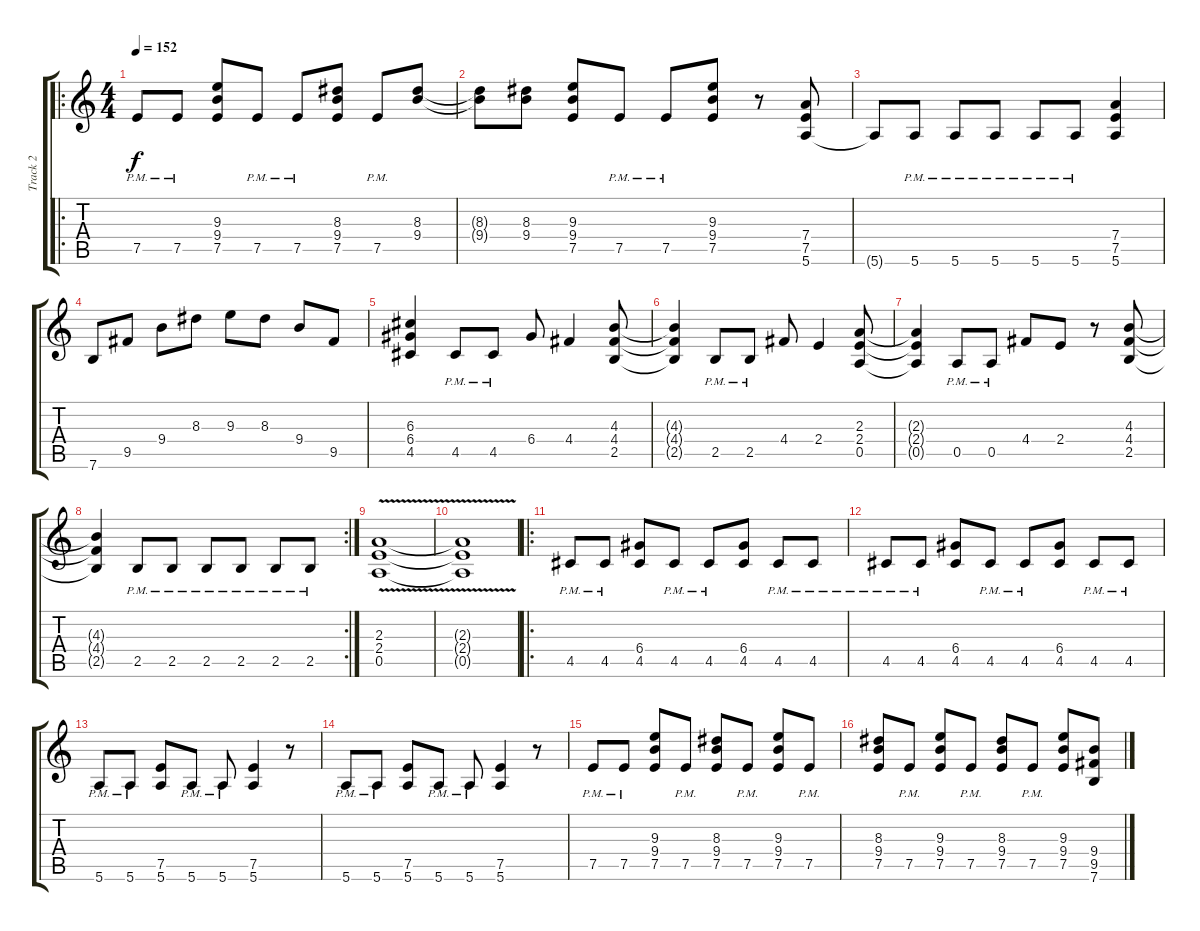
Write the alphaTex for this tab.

\track ("Track 2" "Track 2") {instrument distortionguitar}
\staff {score tabs}
\tuning (E4 B3 G3 D3 A2 E2) {hide}
\ro
\ts (4 4)
\tempo 152
\clef g2
\ks c
7.5{pm}.8{dy f instrument distortionguitar} 7.5{pm}.8 (9.3 9.4 7.5).8 7.5{pm}.8 7.5{pm}.8 (8.3 9.4 7.5).8 7.5{pm}.8 (8.3 9.4).8 |
(8.3{t} 9.4{t}).8 (8.3 9.4).8 (9.3 9.4 7.5).8 7.5{pm}.8 7.5{pm}.8 (9.3 9.4 7.5).8 r.8 (7.4 7.5 5.6).8 |
5.6{t}.8 5.6{pm}.8 5.6{pm}.8 5.6{pm}.8 5.6{pm}.8 5.6{pm}.8 (7.4 7.5 5.6).4 |
7.6.8 9.5.8 9.4.8 8.3.8 9.3.8 8.3.8 9.4.8 9.5.8 |
(6.3 6.4 4.5).4 4.5{pm}.8 4.5{pm}.8 6.4.8 4.4.4 (4.3 4.4 2.5).8 |
(4.3{t} 4.4{t} 2.5{t}).4 2.5{pm}.8 2.5{pm}.8 4.4.8 2.4.4 (2.3 2.4 0.5).8 |
(2.3{t} 2.4{t} 0.5{t}).4 0.5{pm}.8 0.5{pm}.8 4.4.8 2.4.8 r.8 (4.3 4.4 2.5).8 |
\rc 2
(4.3{t} 4.4{t} 2.5{t}).4 2.5{pm}.8 2.5{pm}.8 2.5{pm}.8 2.5{pm}.8 2.5{pm}.8 2.5{pm}.8 |
(2.3{v} 2.4 0.5).1 |
(2.3{t} 2.4{t} 0.5{t}).1 |
\ro
4.5{pm}.8 4.5{pm}.8 (6.4 4.5).8 4.5{pm}.8 4.5{pm}.8 (6.4 4.5).8 4.5{pm}.8 4.5{pm}.8 |
4.5{pm}.8 4.5{pm}.8 (6.4 4.5).8 4.5{pm}.8 4.5{pm}.8 (6.4 4.5).8 4.5{pm}.8 4.5{pm}.8 |
5.6{pm}.8 5.6{pm}.8 (7.5 5.6).8 5.6{pm}.8 5.6{pm}.8 (7.5 5.6).4 r.8 |
5.6{pm}.8 5.6{pm}.8 (7.5 5.6).8 5.6{pm}.8 5.6{pm}.8 (7.5 5.6).4 r.8 |
7.5{pm}.8 7.5{pm}.8 (9.3 9.4 7.5).8 7.5{pm}.8 (8.3 9.4 7.5).8 7.5{pm}.8 (9.3 9.4 7.5).8 7.5{pm}.8 |
(8.3 9.4 7.5).8 7.5{pm}.8 (9.3 9.4 7.5).8 7.5{pm}.8 (8.3 9.4 7.5).8 7.5{pm}.8 (9.3 9.4 7.5).8 (9.4 9.5 7.6).8
